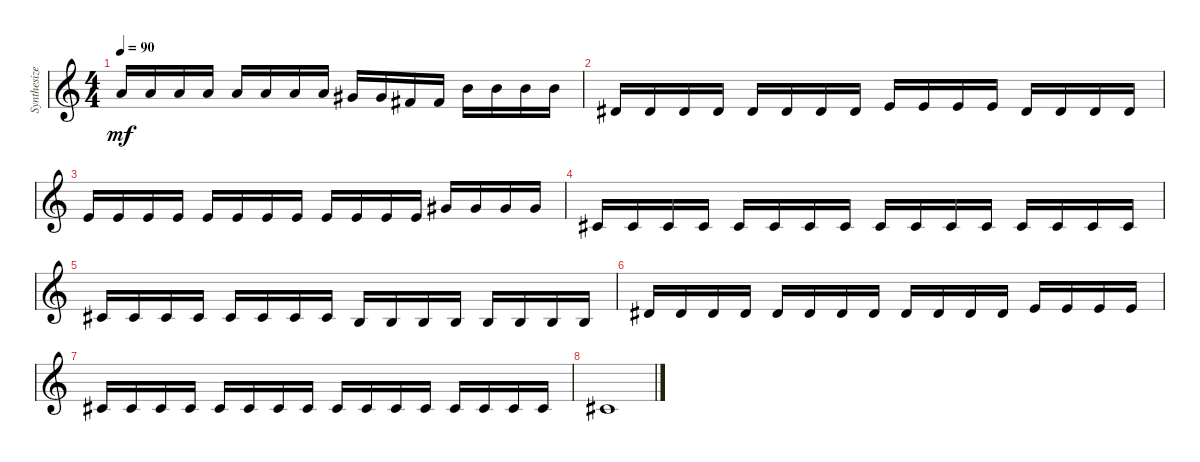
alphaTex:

\track ("Synthesizer" "Synthesize") {instrument lead2sawtooth}
\staff {score}
\tuning (E4 B3 G3 D3 A2 E2 B1) {hide}
\ts (4 4)
\tempo 90
\clef g2
\ks c
5.1.16{dy mf} 5.1.16 5.1.16 5.1.16 5.1.16 5.1.16 5.1.16 5.1.16 4.1.16 4.1.16 2.1.16 2.1.16 7.1.16 7.1.16 7.1.16 7.1.16 |
4.2.16 4.2.16 4.2.16 4.2.16 4.2.16 4.2.16 4.2.16 4.2.16 0.1.16 0.1.16 0.1.16 0.1.16 4.2.16 4.2.16 4.2.16 4.2.16 |
0.1.16 0.1.16 0.1.16 0.1.16 0.1.16 0.1.16 0.1.16 0.1.16 0.1.16 0.1.16 0.1.16 0.1.16 4.1.16 4.1.16 4.1.16 4.1.16 |
2.2.16 2.2.16 2.2.16 2.2.16 2.2.16 2.2.16 2.2.16 2.2.16 2.2.16 2.2.16 2.2.16 2.2.16 2.2.16 2.2.16 2.2.16 2.2.16 |
2.2.16 2.2.16 2.2.16 2.2.16 2.2.16 2.2.16 2.2.16 2.2.16 0.2.16 0.2.16 0.2.16 0.2.16 0.2.16 0.2.16 0.2.16 0.2.16 |
4.2.16 4.2.16 4.2.16 4.2.16 4.2.16 4.2.16 4.2.16 4.2.16 4.2.16 4.2.16 4.2.16 4.2.16 0.1.16 0.1.16 0.1.16 0.1.16 |
2.2.16 2.2.16 2.2.16 2.2.16 2.2.16 2.2.16 2.2.16 2.2.16 2.2.16 2.2.16 2.2.16 2.2.16 2.2.16 2.2.16 2.2.16 2.2.16 |
2.2.1
